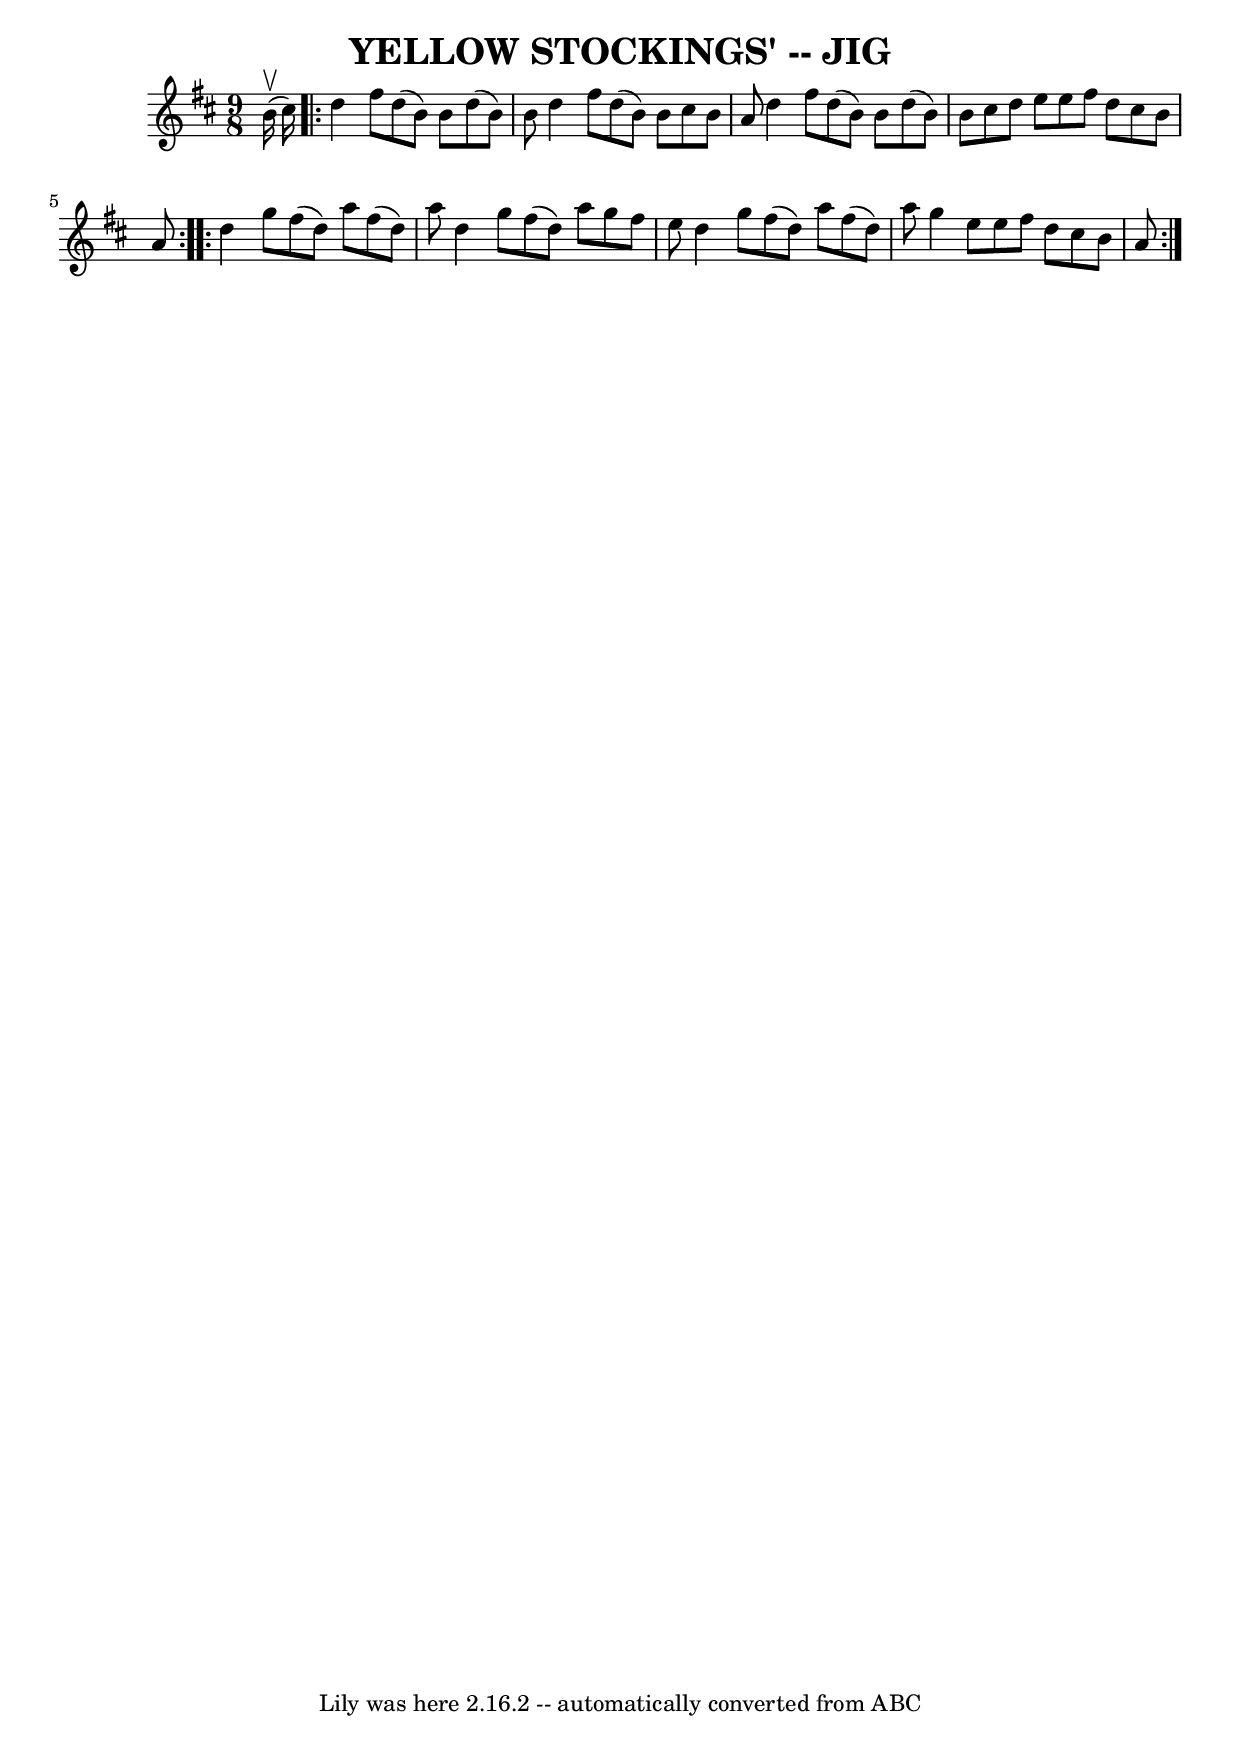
\version "2.16.2"
\include "Mammoth.ily"
\header {
  %% book = "Ryan's Mammoth Collection of Fiddle Tunes"
  crossRefNumber = "1"
  footnotes = ""
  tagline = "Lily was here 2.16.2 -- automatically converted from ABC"
  title = "YELLOW STOCKINGS' -- JIG"

}
voicedefault =  {


  \time 9/8 
  \key d \major b'16 (^\upbow cis''16)       
  \repeat volta 2 {
    
    d''4 fis''8 d''8 (b'8) b'8 d''8 (b'8) b'8    
    |
    d''4 fis''8 d''8 (b'8) b'8 cis''8 b'8 a'8    
    |
    d''4 fis''8 d''8 (b'8) b'8 d''8 (b'8) b'8   
    |
    cis''8 d''8 e''8 e''8 fis''8 d''8 cis''8 b'8   
    a'8    
  }     
  \repeat volta 2 {
    d''4 g''8 fis''8 (d''8) a''8    
    fis''8 (d''8) a''8    |
    d''4 g''8 fis''8 (d''8)   
    a''8 g''8 fis''8 e''8    |
    d''4 g''8 fis''8 (d''8  
    -) a''8 fis''8 (d''8) a''8    |
    g''4 e''8 e''8    
    fis''8 d''8 cis''8 b'8 a'8    
  }   

}

\score{
  <<

    \context Staff="default"
    {
      \voicedefault 
      
    }

  >>
  \layout {
    
  }
  \midi {
  }

}
